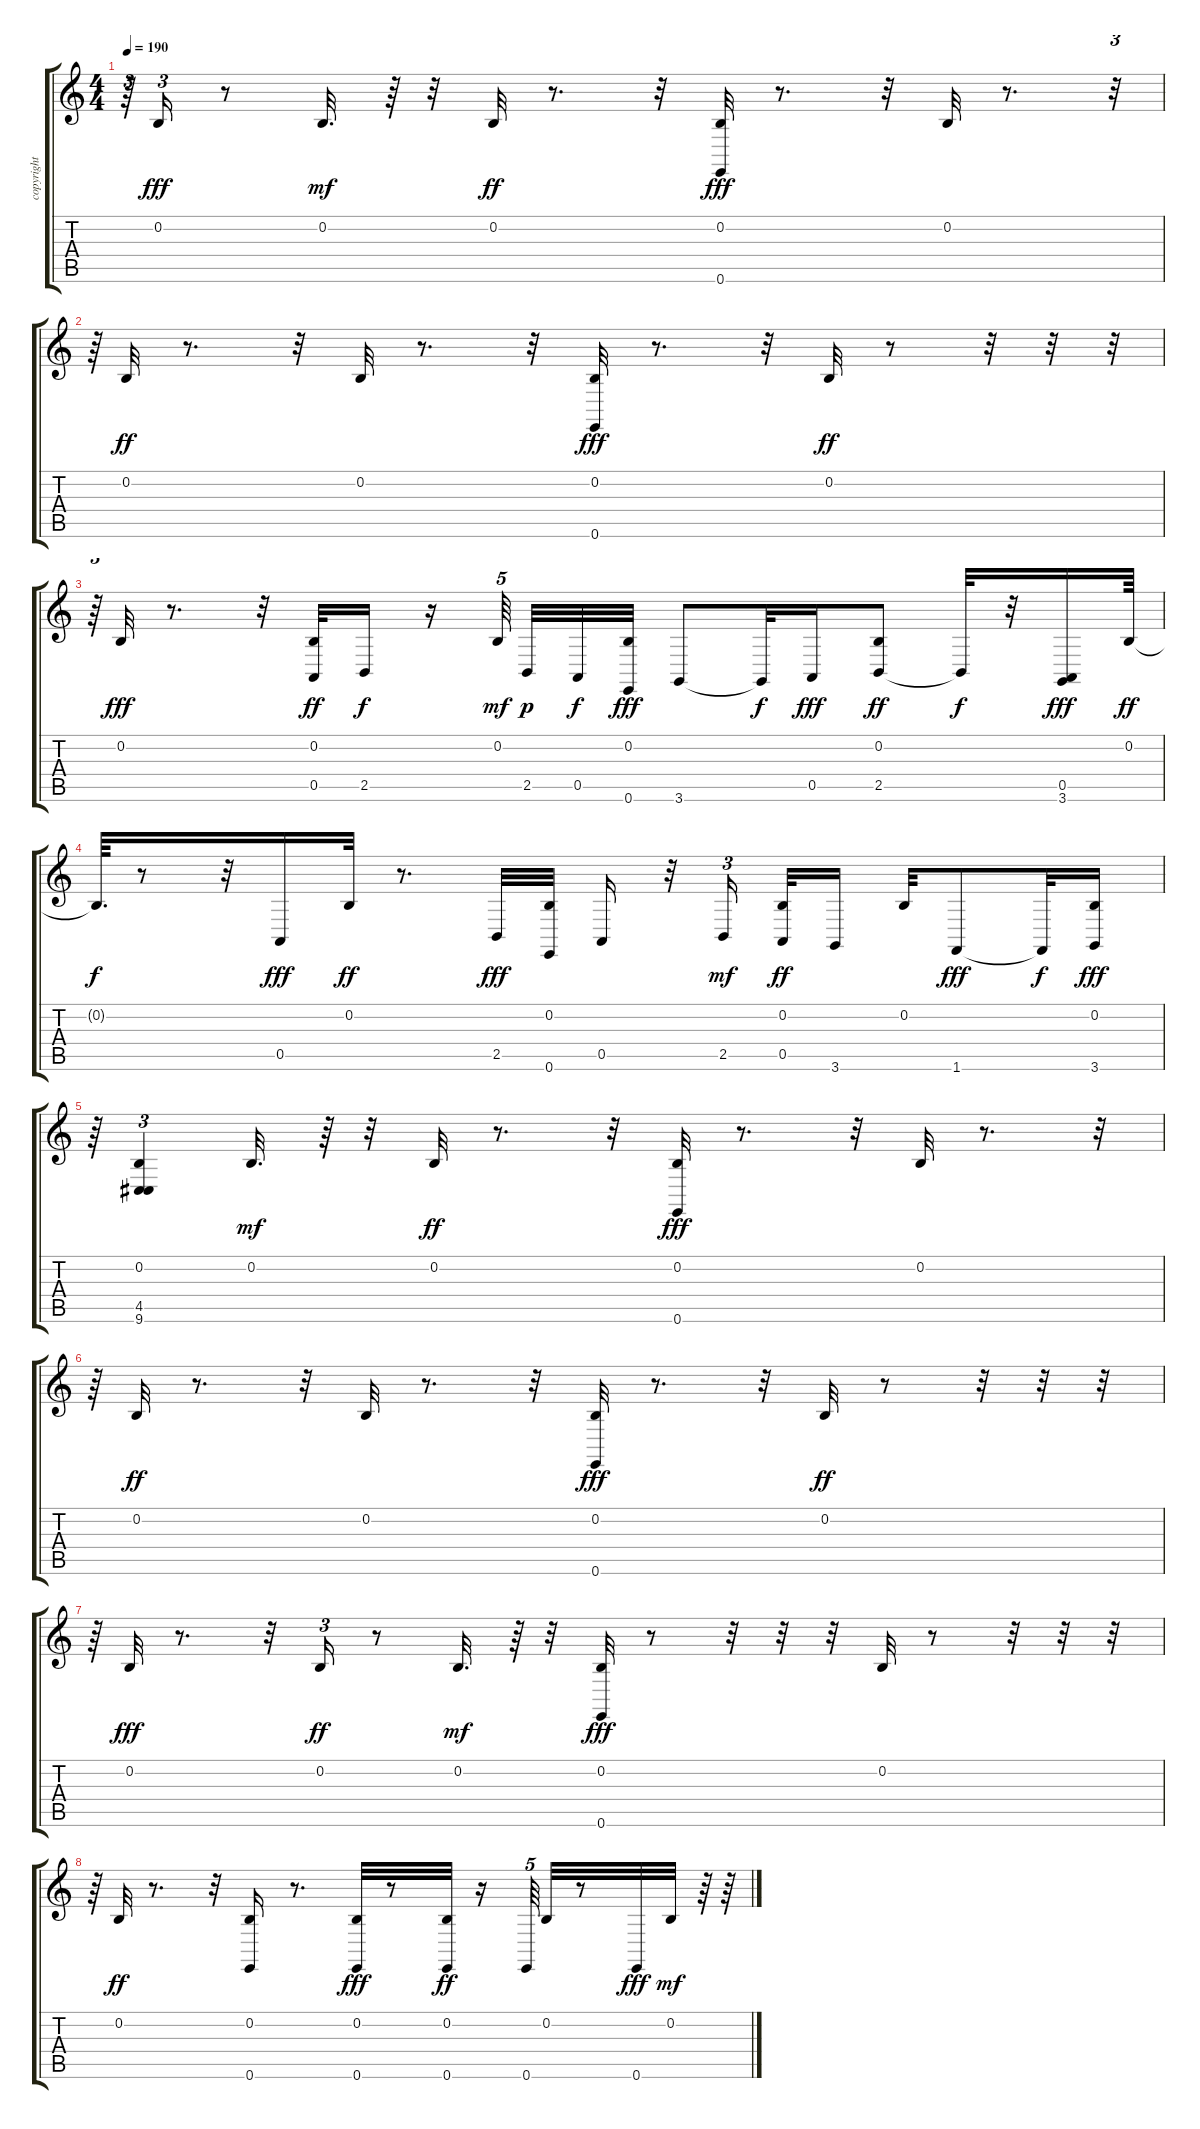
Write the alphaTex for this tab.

\track ("copyright 1998 by" "copyright ") {instrument acousticgrandpiano}
\staff {score tabs}
\tuning (E4 B3 G3 D3 A2 E2) {hide}
\ts (4 4)
\tempo 190
\clef g2
\ks c
r.64{tu (3 2) dy mf} 0.2.16{tu (3 2) dy fff} r.8 0.2.32{d dy mf} r.64 r.32 0.2.32{dy ff} r.8{d} r.32 (0.2 0.6).32{dy fff} r.8{d} r.32 0.2.32 r.8{d} r.32{tu (3 2)} |
r.64{tu (3 2)} 0.2.32{dy ff} r.8{d} r.32 0.2.32 r.8{d} r.32 (0.2 0.6).32{dy fff} r.8{d} r.32 0.2.32{dy ff} r.8 r.32 r.32 r.32{tu (3 2)} |
r.64{tu (3 2)} 0.2.32{dy fff} r.8{d} r.32 (0.2 0.5).32{dy ff} 2.5.16{dy f} r.16 0.2.64{tu (5 4) dy mf beam splitsecondary} 2.5.32{dy p} 0.5.32{dy f} (0.2 0.6).32{dy fff} 3.6.8 3.6{t}.32{dy f} 0.5.16{dy fff} (0.2 2.5).8{dy ff} 2.5{t}.32{dy f} r.32 (0.5 3.6).16{dy fff} 0.2.64{dy ff} |
0.2{t}.64{d dy f} r.8 r.32 0.5.16{dy fff} 0.2.32{dy ff} r.8{d} 2.5.32{dy fff} (0.2 0.6).32 0.5.16 r.32 2.5.16{tu (3 2) dy mf beam splitsecondary} (0.2 0.5).32{dy ff} 3.6.16 0.2.32 1.6.8{dy fff} 1.6{t}.32{dy f} (0.2 3.6).16{dy fff} |
r.64 (0.2 4.5 9.6).4{tu (3 2)} 0.2.32{d dy mf} r.64 r.32 0.2.32{dy ff} r.8{d} r.32 (0.2 0.6).32{dy fff} r.8{d} r.32 0.2.32 r.8{d} r.32 |
r.64 0.2.32{dy ff} r.8{d} r.32 0.2.32 r.8{d} r.32 (0.2 0.6).32{dy fff} r.8{d} r.32 0.2.32{dy ff} r.8 r.32 r.32 r.32 |
r.64 0.2.32{dy fff} r.8{d} r.32 0.2.16{tu (3 2) dy ff} r.8 0.2.32{d dy mf} r.64 r.32 (0.2 0.6).32{dy fff} r.8 r.32 r.32 r.32 0.2.32 r.8 r.32 r.32 r.32 |
r.64 0.2.32{dy ff} r.8{d} r.32 (0.2 0.6).16 r.8{d} (0.2 0.6).32{dy fff} r.8 (0.2 0.6).32{dy ff} r.16 0.6.64{tu (5 4)} 0.2.32 r.8 0.6.32{dy fff} 0.2.32{dy mf} r.64 r.64
